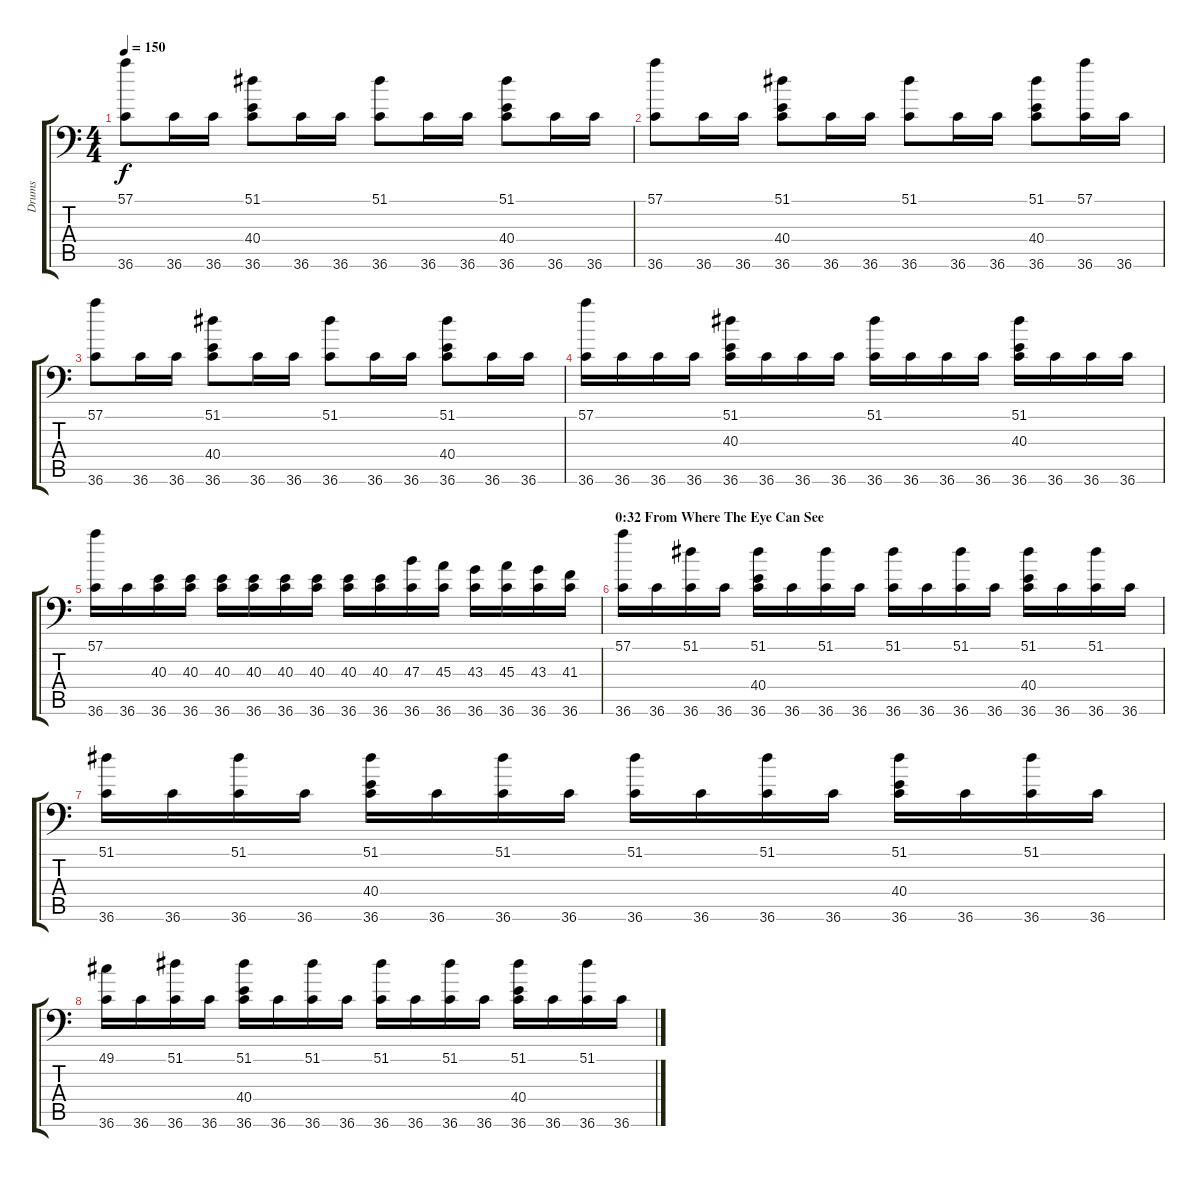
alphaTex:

\track ("Drums" "Drums") {instrument acousticgrandpiano}
\staff {score tabs}
\tuning (C-1 C-1 C-1 C-1 C-1 C-1) {hide}
\ts (4 4)
\tempo 150
\clef f4
\ks c
(57.1 36.6).8{dy f} 36.6.16 36.6.16 (51.1 40.4 36.6).8 36.6.16 36.6.16 (51.1 36.6).8 36.6.16 36.6.16 (51.1 40.4 36.6).8 36.6.16 36.6.16 |
(57.1 36.6).8 36.6.16 36.6.16 (51.1 40.4 36.6).8 36.6.16 36.6.16 (51.1 36.6).8 36.6.16 36.6.16 (51.1 40.4 36.6).8 (57.1 36.6).16 36.6.16 |
(57.1 36.6).8 36.6.16 36.6.16 (51.1 40.4 36.6).8 36.6.16 36.6.16 (51.1 36.6).8 36.6.16 36.6.16 (51.1 40.4 36.6).8 36.6.16 36.6.16 |
(57.1 36.6).16 36.6.16 36.6.16 36.6.16 (51.1 40.3 36.6).16 36.6.16 36.6.16 36.6.16 (51.1 36.6).16 36.6.16 36.6.16 36.6.16 (51.1 40.3 36.6).16 36.6.16 36.6.16 36.6.16 |
(57.1 36.6).16 36.6.16 (40.3 36.6).16 (40.3 36.6).16 (40.3 36.6).16 (40.3 36.6).16 (40.3 36.6).16 (40.3 36.6).16 (40.3 36.6).16 (40.3 36.6).16 (47.3 36.6).16 (45.3 36.6).16 (43.3 36.6).16 (45.3 36.6).16 (43.3 36.6).16 (41.3 36.6).16 |
\section ("" "0:32 From Where The Eye Can See")
(57.1 36.6).16 36.6.16 (51.1 36.6).16 36.6.16 (51.1 40.4 36.6).16 36.6.16 (51.1 36.6).16 36.6.16 (51.1 36.6).16 36.6.16 (51.1 36.6).16 36.6.16 (51.1 40.4 36.6).16 36.6.16 (51.1 36.6).16 36.6.16 |
(51.1 36.6).16 36.6.16 (51.1 36.6).16 36.6.16 (51.1 40.4 36.6).16 36.6.16 (51.1 36.6).16 36.6.16 (51.1 36.6).16 36.6.16 (51.1 36.6).16 36.6.16 (51.1 40.4 36.6).16 36.6.16 (51.1 36.6).16 36.6.16 |
(49.1 36.6).16 36.6.16 (51.1 36.6).16 36.6.16 (51.1 40.4 36.6).16 36.6.16 (51.1 36.6).16 36.6.16 (51.1 36.6).16 36.6.16 (51.1 36.6).16 36.6.16 (51.1 40.4 36.6).16 36.6.16 (51.1 36.6).16 36.6.16
